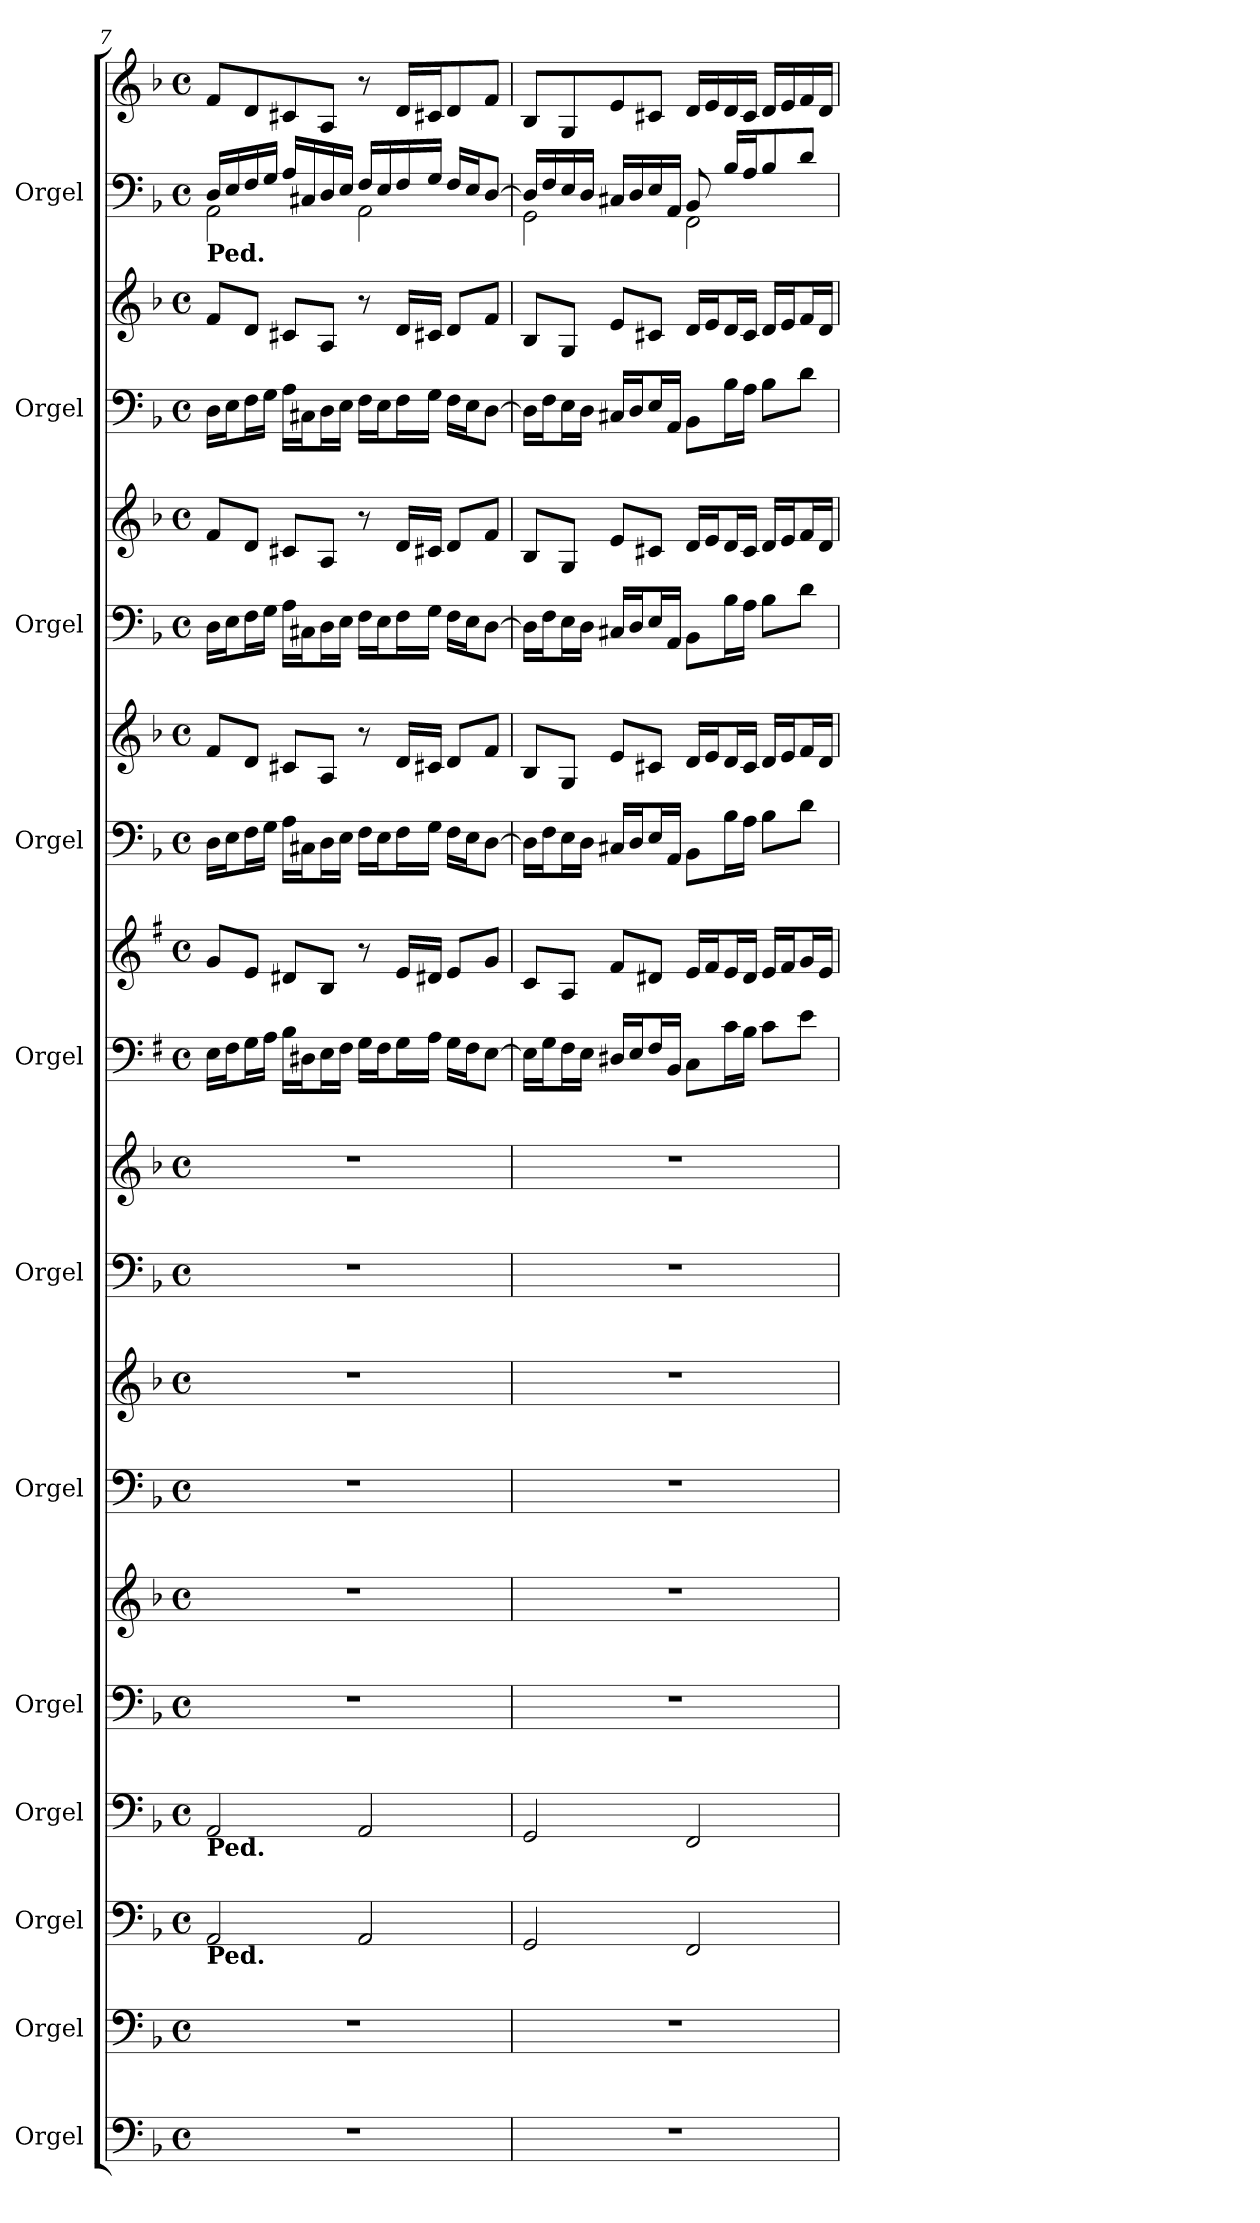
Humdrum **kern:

**kern	**kern	**kern	**kern	**kern	**kern	**kern	**kern	**kern	**kern	**kern	**kern	**kern	**kern	**kern	**kern	**kern	**kern	**kern	**kern
*part12	*part11	*part10	*part9	*part8	*part8	*part7	*part7	*part6	*part6	*part5	*part5	*part4	*part4	*part3	*part3	*part2	*part2	*part1	*part1
*staff20	*staff19	*staff18	*staff17	*staff16	*staff15	*staff14	*staff13	*staff12	*staff11	*staff10	*staff9	*staff8	*staff7	*staff6	*staff5	*staff4	*staff3	*staff2	*staff1
*I"Orgel	*I"Orgel	*I"Orgel	*I"Orgel	*I"Orgel	*	*I"Orgel	*	*I"Orgel	*	*I"Orgel	*	*I"Orgel	*	*I"Orgel	*	*I"Orgel	*	*I"Orgel	*
*clefF4	*clefF4	*clefF4	*clefF4	*clefF4	*clefG2	*clefF4	*clefG2	*clefF4	*clefG2	*clefF4	*clefG2	*clefF4	*clefG2	*clefF4	*clefG2	*clefF4	*clefG2	*clefF4	*clefG2
*	*	*	*	*	*	*	*	*	*	*ITrd1c2	*ITrd1c2	*	*	*	*	*	*	*	*
*k[b-]	*k[b-]	*k[b-]	*k[b-]	*k[b-]	*k[b-]	*k[b-]	*k[b-]	*k[b-]	*k[b-]	*k[b-]	*k[b-]	*k[b-]	*k[b-]	*k[b-]	*k[b-]	*k[b-]	*k[b-]	*k[b-]	*k[b-]
*M4/4	*M4/4	*M4/4	*M4/4	*M4/4	*M4/4	*M4/4	*M4/4	*M4/4	*M4/4	*M4/4	*M4/4	*M4/4	*M4/4	*M4/4	*M4/4	*M4/4	*M4/4	*M4/4	*M4/4
*met(c)	*met(c)	*met(c)	*met(c)	*met(c)	*met(c)	*met(c)	*met(c)	*met(c)	*met(c)	*met(c)	*met(c)	*met(c)	*met(c)	*met(c)	*met(c)	*met(c)	*met(c)	*met(c)	*met(c)
*MM62	*MM62	*MM62	*MM62	*MM62	*MM62	*MM62	*MM62	*MM62	*MM62	*MM62	*MM62	*MM62	*MM62	*MM62	*MM62	*MM62	*MM62	*MM62	*MM62
=7	=7	=7	=7	=7	=7	=7	=7	=7	=7	=7	=7	=7	=7	=7	=7	=7	=7	=7	=7
*	*	*	*	*	*	*	*	*	*	*	*	*	*	*	*	*	*	*^	*
!	!	!	!	!	!	!	!	!	!	!	!	!	!	!	!	!	!	!LO:TX:b:B:t=Ped.	!	!
!	!	!	!LO:TX:b:B:t=Ped.	!	!	!	!	!	!	!	!	!	!	!	!	!	!	!	!	!
!	!	!LO:TX:b:B:t=Ped.	!	!	!	!	!	!	!	!	!	!	!	!	!	!	!	!	!	!
1r	1r	2AA/	2AA/	1r	1r	1r	1r	1r	1r	16D\LL	8f/L	16D\LL	8f/L	16D\LL	8f/L	16D\LL	8f/L	16D/LL	2AA\	8f/L
*	*	*	*	*	*	*	*	*	*	*	*	*	*	*	*	*	*	*	*	*MM72
.	.	.	.	.	.	.	.	.	.	16E\J	.	16E\J	.	16E\J	.	16E\J	.	16E/	.	.
.	.	.	.	.	.	.	.	.	.	16F\L	8d/J	16F\L	8d/J	16F\L	8d/J	16F\L	8d/J	16F/	.	8d/
.	.	.	.	.	.	.	.	.	.	16G\JJ	.	16G\JJ	.	16G\JJ	.	16G\JJ	.	16G/JJ	.	.
.	.	.	.	.	.	.	.	.	.	16A\LL	8c#X/L	16A\LL	8c#X/L	16A\LL	8c#X/L	16A\LL	8c#X/L	16A/LL	.	8c#X/
.	.	.	.	.	.	.	.	.	.	16C#X\J	.	16C#X\J	.	16C#X\J	.	16C#X\J	.	16C#X/	.	.
.	.	.	.	.	.	.	.	.	.	16D\L	8A/J	16D\L	8A/J	16D\L	8A/J	16D\L	8A/J	16D/	.	8A/J
.	.	.	.	.	.	.	.	.	.	16E\JJ	.	16E\JJ	.	16E\JJ	.	16E\JJ	.	16E/JJ	.	.
.	.	2AA/	2AA/	.	.	.	.	.	.	16F\LL	8r	16F\LL	8r	16F\LL	8r	16F\LL	8r	16F/LL	2AA\	8r
.	.	.	.	.	.	.	.	.	.	16E\J	.	16E\J	.	16E\J	.	16E\J	.	16E/	.	.
.	.	.	.	.	.	.	.	.	.	16F\L	16d/LL	16F\L	16d/LL	16F\L	16d/LL	16F\L	16d/LL	16F/	.	16d/LL
.	.	.	.	.	.	.	.	.	.	16G\JJ	16c#X/JJ	16G\JJ	16c#X/JJ	16G\JJ	16c#X/JJ	16G\JJ	16c#X/JJ	16G/JJ	.	16c#X/J
.	.	.	.	.	.	.	.	.	.	16F\LL	8d/L	16F\LL	8d/L	16F\LL	8d/L	16F\LL	8d/L	16F/LL	.	8d/
.	.	.	.	.	.	.	.	.	.	16E\J	.	16E\J	.	16E\J	.	16E\J	.	16E/J	.	.
.	.	.	.	.	.	.	.	.	.	[8D\J	8f/J	[8D\J	8f/J	[8D\J	8f/J	[8D\J	8f/J	[8D/J	.	8f/J
=8	=8	=8	=8	=8	=8	=8	=8	=8	=8	=8	=8	=8	=8	=8	=8	=8	=8	=8	=8	=8
1r	1r	2GG/	2GG/	1r	1r	1r	1r	1r	1r	16D\LL]	8B-/L	16D\LL]	8B-/L	16D\LL]	8B-/L	16D\LL]	8B-/L	16D/LL]	2GG\	8B-/L
.	.	.	.	.	.	.	.	.	.	16F\J	.	16F\J	.	16F\J	.	16F\J	.	16F/	.	.
.	.	.	.	.	.	.	.	.	.	16E\L	8G/J	16E\L	8G/J	16E\L	8G/J	16E\L	8G/J	16E/	.	8G/
.	.	.	.	.	.	.	.	.	.	16D\JJ	.	16D\JJ	.	16D\JJ	.	16D\JJ	.	16D/JJ	.	.
.	.	.	.	.	.	.	.	.	.	16C#X/LL	8e/L	16C#X/LL	8e/L	16C#X/LL	8e/L	16C#X/LL	8e/L	16C#X/LL	.	8e/
.	.	.	.	.	.	.	.	.	.	16D/J	.	16D/J	.	16D/J	.	16D/J	.	16D/	.	.
.	.	.	.	.	.	.	.	.	.	16E/L	8c#X/J	16E/L	8c#X/J	16E/L	8c#X/J	16E/L	8c#X/J	16E/	.	8c#X/J
.	.	.	.	.	.	.	.	.	.	16AA/JJ	.	16AA/JJ	.	16AA/JJ	.	16AA/JJ	.	16AA/JJ	.	.
.	.	2FF/	2FF/	.	.	.	.	.	.	8BB-\L	16d/LL	8BB-\L	16d/LL	8BB-\L	16d/LL	8BB-\L	16d/LL	8BB-/	2FF\	16d/LL
.	.	.	.	.	.	.	.	.	.	.	16e/J	.	16e/J	.	16e/J	.	16e/J	.	.	16e/
.	.	.	.	.	.	.	.	.	.	16B-\L	16d/L	16B-\L	16d/L	16B-\L	16d/L	16B-\L	16d/L	16B-/LL	.	16d/
.	.	.	.	.	.	.	.	.	.	16A\JJ	16c#/JJ	16A\JJ	16c#/JJ	16A\JJ	16c#/JJ	16A\JJ	16c#/JJ	16A/J	.	16c#/JJ
.	.	.	.	.	.	.	.	.	.	8B-\L	16d/LL	8B-\L	16d/LL	8B-\L	16d/LL	8B-\L	16d/LL	8B-/	.	16d/LL
.	.	.	.	.	.	.	.	.	.	.	16e/J	.	16e/J	.	16e/J	.	16e/J	.	.	16e/
.	.	.	.	.	.	.	.	.	.	8d\J	16f/L	8d\J	16f/L	8d\J	16f/L	8d\J	16f/L	8d/J	.	16f/
.	.	.	.	.	.	.	.	.	.	.	16d/JJ	.	16d/JJ	.	16d/JJ	.	16d/JJ	.	.	16d/JJ
*	*	*	*	*	*	*	*	*	*	*	*	*	*	*	*	*	*	*v	*v	*
=	=	=	=	=	=	=	=	=	=	=	=	=	=	=	=	=	=	=	=
*-	*-	*-	*-	*-	*-	*-	*-	*-	*-	*-	*-	*-	*-	*-	*-	*-	*-	*-	*-
